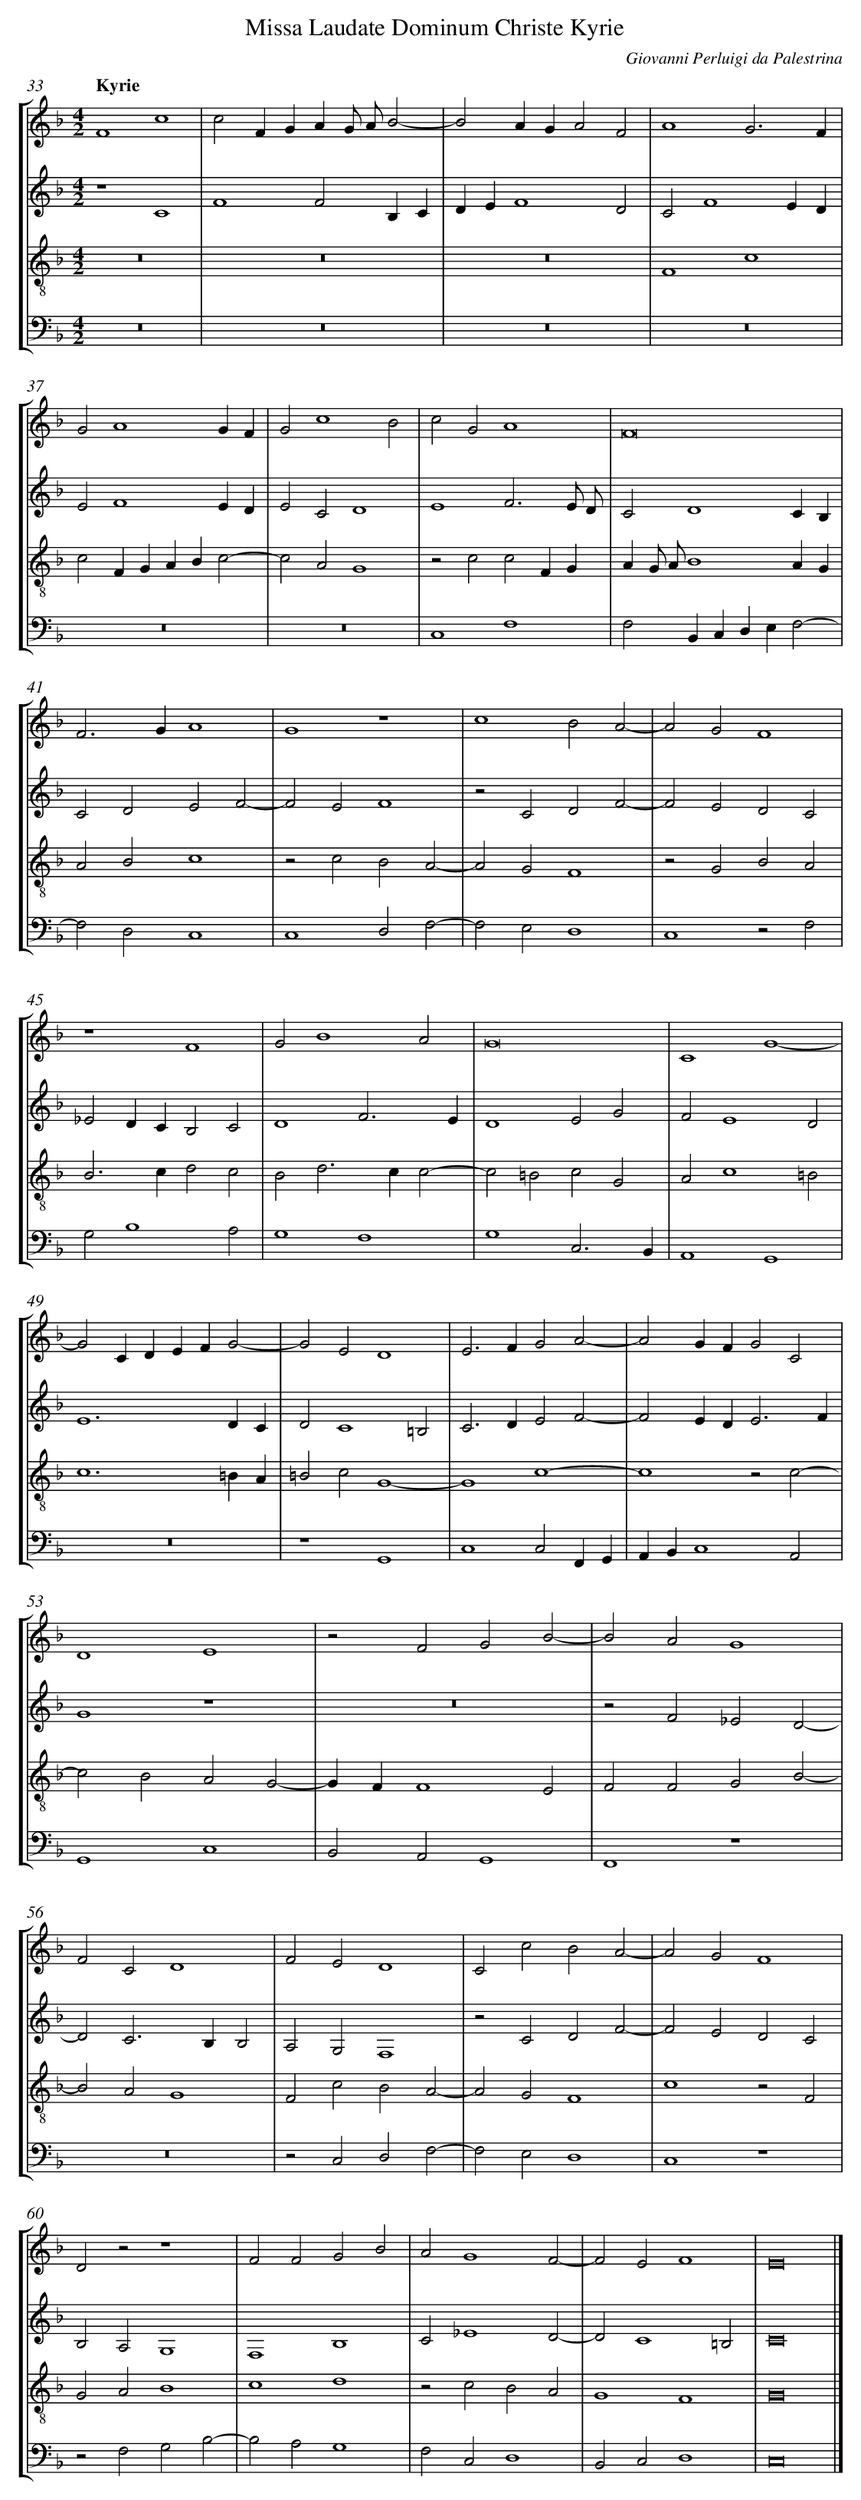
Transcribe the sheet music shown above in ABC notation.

X:1
T: Missa Laudate Dominum Christe Kyrie
C: Giovanni Perluigi da Palestrina
L: 1/4
M: 4/2
Q: "Kyrie"
%%staves [1 2 3 4]
V: 1 clef=treble
V: 2 clef=treble
V: 3 clef=treble-8
V: 4 clef=bass
K: F
[V:1] F4c4 |
[V:2] z4C4 |
[V:3] z8 |
[V:4] z8 |
[V:1] c2FGAG/ A/B2- |
[V:2] F4F2B,C |
[V:3] z8 |
[V:4] z8 |
[V:1] B2AGA2F2 |
[V:2] DEF4D2 |
[V:3] z8 |
[V:4] z8 |
[V:1] A4G3F |
[V:2] C2F4ED |
[V:3] F4c4 |
[V:4] z8 |
[V:1] G2A4GF |
[V:2] E2F4ED |
[V:3] c2FGABc2- |
[V:4] z8 |
[V:1] G2c4B2 |
[V:2] E2C2D4 |
[V:3] c2A2G4 |
[V:4] z8 |
[V:1] c2G2A4 |
[V:2] E4F3E/ D/ |
[V:3] z2c2c2FG |
[V:4] C,4F,4 |
[V:1] F8 |
[V:2] C2D4CB, |
[V:3] AG/ A/B4AG |
[V:4] F,2B,,C,D,E,F,2- |
[V:1] F2>G2A4 |
[V:2] C2D2E2F2- |
[V:3] A2B2c4 |
[V:4] F,2D,2C,4 |
[V:1] G4z4 |
[V:2] F2E2F4 |
[V:3] z2c2B2A2- |
[V:4] C,4D,2F,2- |
[V:1] c4B2A2- |
[V:2] z2C2D2F2- |
[V:3] A2G2F4 |
[V:4] F,2E,2D,4 |
[V:1] A2G2F4 |
[V:2] F2E2D2C2 |
[V:3] z2G2B2A2 |
[V:4] C,4z2F,2 |
[V:1] z4F4 |
[V:2] _E2DCB,2C2 |
[V:3] B2>c2d2c2 |
[V:4] G,2B,4A,2 |
[V:1] G2B4A2 |
[V:2] D4F3E |
[V:3] B2d2>c2c2- |
[V:4] G,4F,4 |
[V:1] G8 |
[V:2] D4E2G2 |
[V:3] c2=B2c2G2 |
[V:4] G,4C,3B,, |
[V:1] C4G4- |
[V:2] F2E4D2 |
[V:3] A2c4=B2 |
[V:4] A,,4G,,4 |
[V:1] G2CDEFG2- |
[V:2] E6DC |
[V:3] c6=BA |
[V:4] z8 |
[V:1] G2E2D4 |
[V:2] D2C4=B,2 |
[V:3] =B2c2G4- |
[V:4] z4G,,4 |
[V:1] E2>F2G2A2- |
[V:2] C2>D2E2F2- |
[V:3] G4c4- |
[V:4] C,4C,2F,,G,, |
[V:1] A2GFG2C2 |
[V:2] F2ED2<E2F |
[V:3] c4z2c2- |
[V:4] A,,B,,C,4A,,2 |
[V:1] D4E4 |
[V:2] G4z4 |
[V:3] c2B2A2G2- |
[V:4] G,,4C,4 |
[V:1] z2F2G2B2- |
[V:2] z8 |
[V:3] GFF4E2 |
[V:4] B,,2A,,2G,,4 |
[V:1] B2A2G4 |
[V:2] z2F2_E2D2- |
[V:3] F2F2G2B2- |
[V:4] F,,4z4 |
[V:1] F2C2D4 |
[V:2] D2C2>B,2B,2 |
[V:3] B2A2G4 |
[V:4] z8 |
[V:1] F2E2D4 |
[V:2] A,2G,2F,4 |
[V:3] F2c2B2A2- |
[V:4] z2C,2D,2F,2- |
[V:1] C2c2B2A2- |
[V:2] z2C2D2F2- |
[V:3] A2G2F4 |
[V:4] F,2E,2D,4 |
[V:1] A2G2F4 |
[V:2] F2E2D2C2 |
[V:3] c4z2F2 |
[V:4] C,4z4 |
[V:1] D2z2z4 |
[V:2] B,2A,2G,4 |
[V:3] G2A2B4 |
[V:4] z2F,2G,2B,2- |
[V:1] F2F2G2B2 |
[V:2] F,4B,4 |
[V:3] c4d4 |
[V:4] B,2A,2G,4 |
[V:1] A2G4F2- |
[V:2] C2_E4D2- |
[V:3] z2c2B2A2 |
[V:4] F,2C,2D,4 |
[V:1] F2E2F4 |
[V:2] D2C4=B,2 |
[V:3] G4F4 |
[V:4] B,,2C,2D,4 |
[V:1] E8 |]
[V:2] C8 |]
[V:3] G8 |]
[V:4] C,8 |]
